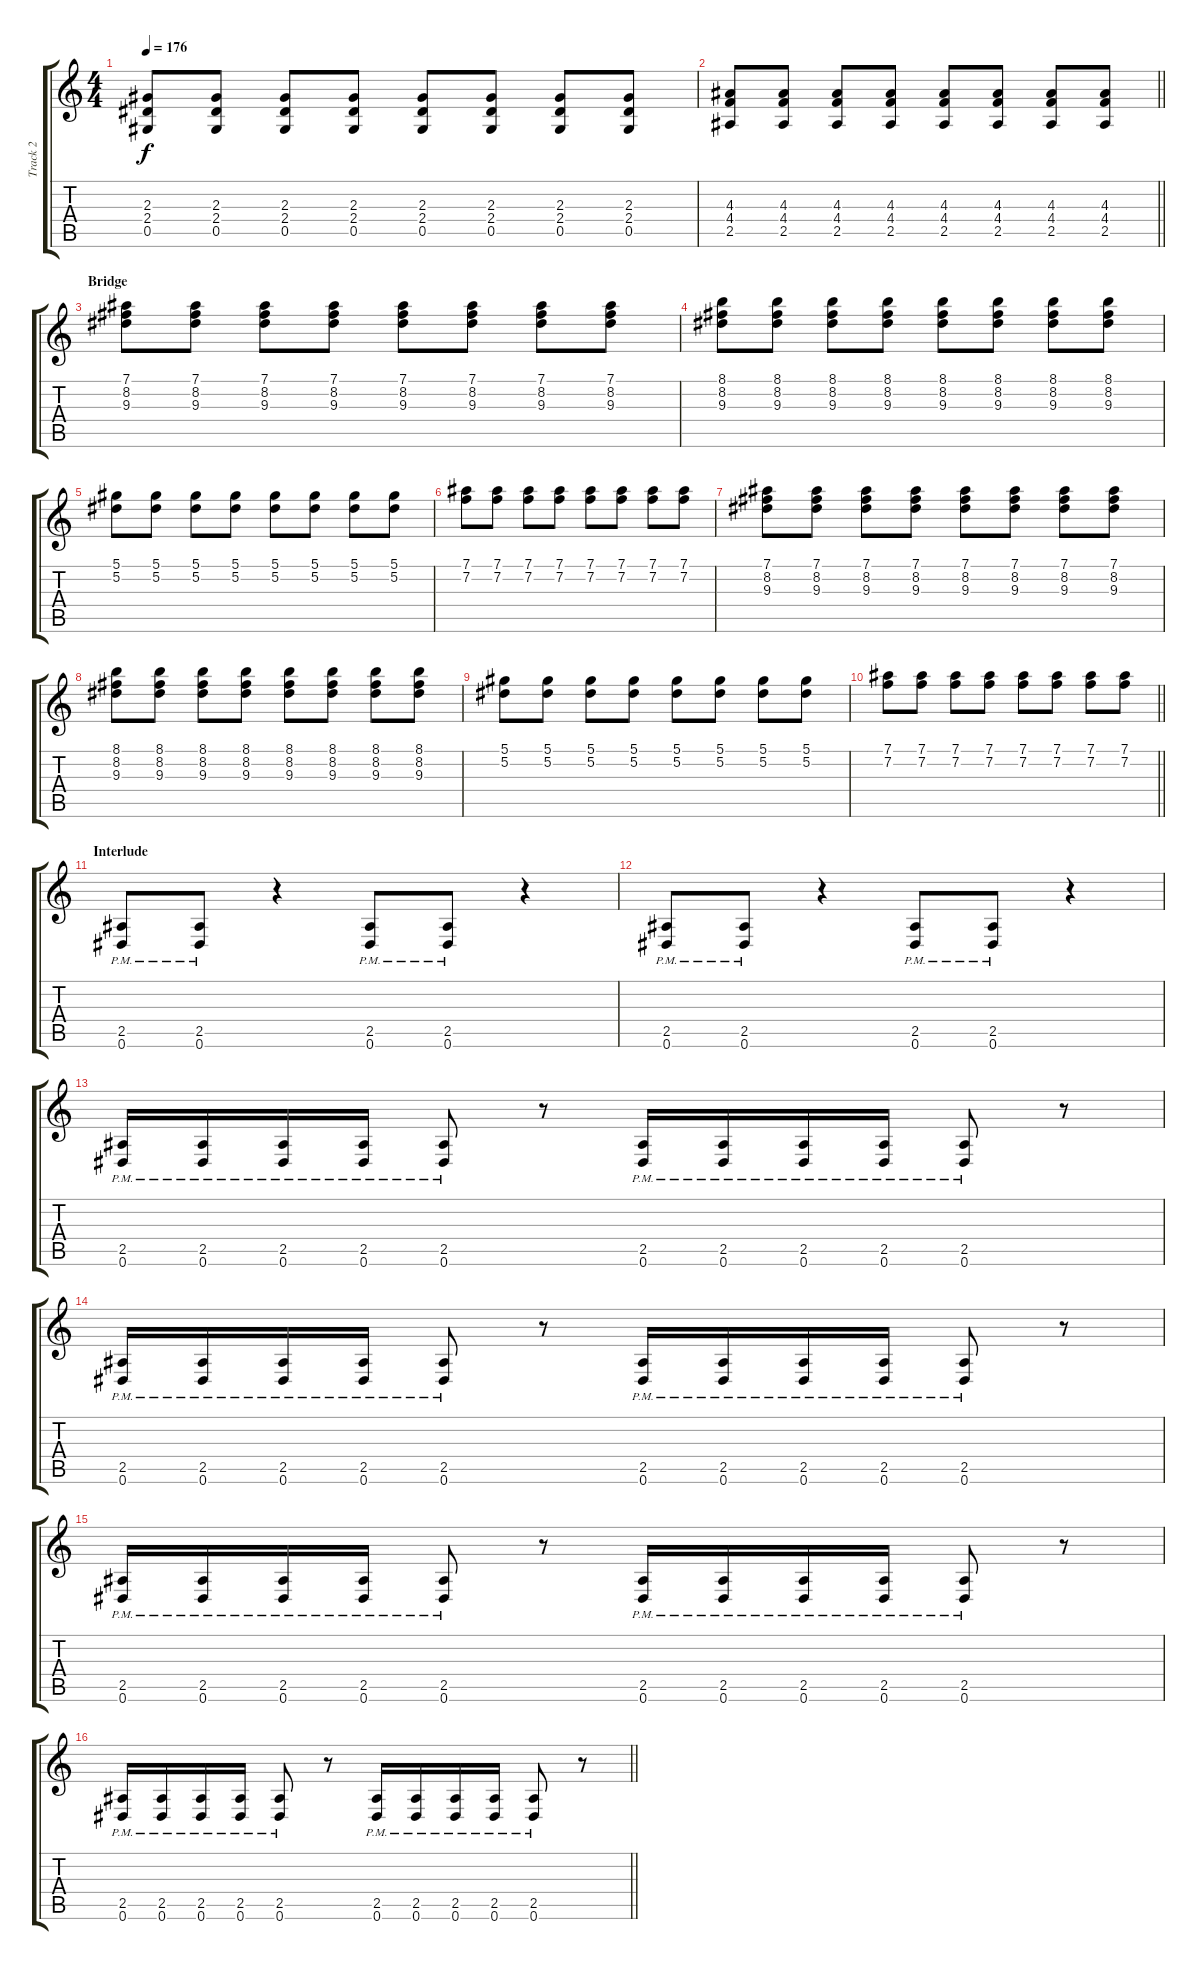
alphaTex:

\track ("Track 2" "Track 2") {instrument distortionguitar}
\staff {score tabs}
\tuning (Eb4 Bb3 Gb3 Db3 Ab2 Eb2) {hide}
\ts (4 4)
\tempo 176
\clef g2
\ks c
(2.3 2.4 0.5).8{dy f} (2.3 2.4 0.5).8 (2.3 2.4 0.5).8 (2.3 2.4 0.5).8 (2.3 2.4 0.5).8 (2.3 2.4 0.5).8 (2.3 2.4 0.5).8 (2.3 2.4 0.5).8 |
\barLineRight lightlight
(4.3 4.4 2.5).8 (4.3 4.4 2.5).8 (4.3 4.4 2.5).8 (4.3 4.4 2.5).8 (4.3 4.4 2.5).8 (4.3 4.4 2.5).8 (4.3 4.4 2.5).8 (4.3 4.4 2.5).8 |
\section ("" "Bridge")
(7.1 8.2 9.3).8{balance 10} (7.1 8.2 9.3).8 (7.1 8.2 9.3).8 (7.1 8.2 9.3).8 (7.1 8.2 9.3).8 (7.1 8.2 9.3).8 (7.1 8.2 9.3).8 (7.1 8.2 9.3).8 |
(8.1 8.2 9.3).8 (8.1 8.2 9.3).8 (8.1 8.2 9.3).8 (8.1 8.2 9.3).8 (8.1 8.2 9.3).8 (8.1 8.2 9.3).8 (8.1 8.2 9.3).8 (8.1 8.2 9.3).8 |
(5.1 5.2).8 (5.1 5.2).8 (5.1 5.2).8 (5.1 5.2).8 (5.1 5.2).8 (5.1 5.2).8 (5.1 5.2).8 (5.1 5.2).8 |
(7.1 7.2).8 (7.1 7.2).8 (7.1 7.2).8 (7.1 7.2).8 (7.1 7.2).8 (7.1 7.2).8 (7.1 7.2).8 (7.1 7.2).8 |
(7.1 8.2 9.3).8 (7.1 8.2 9.3).8 (7.1 8.2 9.3).8 (7.1 8.2 9.3).8 (7.1 8.2 9.3).8 (7.1 8.2 9.3).8 (7.1 8.2 9.3).8 (7.1 8.2 9.3).8 |
(8.1 8.2 9.3).8 (8.1 8.2 9.3).8 (8.1 8.2 9.3).8 (8.1 8.2 9.3).8 (8.1 8.2 9.3).8 (8.1 8.2 9.3).8 (8.1 8.2 9.3).8 (8.1 8.2 9.3).8 |
(5.1 5.2).8 (5.1 5.2).8 (5.1 5.2).8 (5.1 5.2).8 (5.1 5.2).8 (5.1 5.2).8 (5.1 5.2).8 (5.1 5.2).8 |
\barLineRight lightlight
(7.1 7.2).8 (7.1 7.2).8 (7.1 7.2).8 (7.1 7.2).8 (7.1 7.2).8 (7.1 7.2).8 (7.1 7.2).8 (7.1 7.2).8 |
\section ("" "Interlude")
(2.5{pm} 0.6{pm}).8{balance 16} (2.5{pm} 0.6{pm}).8 r.4 (2.5{pm} 0.6{pm}).8 (2.5{pm} 0.6{pm}).8 r.4 |
(2.5{pm} 0.6{pm}).8 (2.5{pm} 0.6{pm}).8 r.4 (2.5{pm} 0.6{pm}).8 (2.5{pm} 0.6{pm}).8 r.4 |
(2.5{pm} 0.6{pm}).16 (2.5{pm} 0.6{pm}).16 (2.5{pm} 0.6{pm}).16 (2.5{pm} 0.6{pm}).16 (2.5{pm} 0.6{pm}).8 r.8 (2.5{pm} 0.6{pm}).16 (2.5{pm} 0.6{pm}).16 (2.5{pm} 0.6{pm}).16 (2.5{pm} 0.6{pm}).16 (2.5{pm} 0.6{pm}).8 r.8 |
(2.5{pm} 0.6{pm}).16 (2.5{pm} 0.6{pm}).16 (2.5{pm} 0.6{pm}).16 (2.5{pm} 0.6{pm}).16 (2.5{pm} 0.6{pm}).8 r.8 (2.5{pm} 0.6{pm}).16 (2.5{pm} 0.6{pm}).16 (2.5{pm} 0.6{pm}).16 (2.5{pm} 0.6{pm}).16 (2.5{pm} 0.6{pm}).8 r.8 |
(2.5{pm} 0.6{pm}).16 (2.5{pm} 0.6{pm}).16 (2.5{pm} 0.6{pm}).16 (2.5{pm} 0.6{pm}).16 (2.5{pm} 0.6{pm}).8 r.8 (2.5{pm} 0.6{pm}).16 (2.5{pm} 0.6{pm}).16 (2.5{pm} 0.6{pm}).16 (2.5{pm} 0.6{pm}).16 (2.5{pm} 0.6{pm}).8 r.8 |
\barLineRight lightlight
(2.5{pm} 0.6{pm}).16 (2.5{pm} 0.6{pm}).16 (2.5{pm} 0.6{pm}).16 (2.5{pm} 0.6{pm}).16 (2.5{pm} 0.6{pm}).8 r.8 (2.5{pm} 0.6{pm}).16 (2.5{pm} 0.6{pm}).16 (2.5{pm} 0.6{pm}).16 (2.5{pm} 0.6{pm}).16 (2.5{pm} 0.6{pm}).8 r.8
